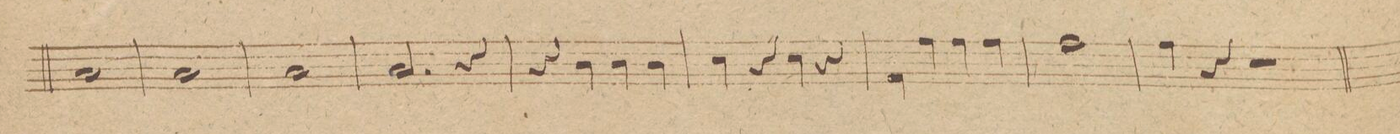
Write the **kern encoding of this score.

**kern	**dynam
*I"Baſso.	*
*clefF4	*
*k[]	*
*met(c|)	*
*M2/2	*
1C	.
=97	=97
1C	.
=98	=98
1C	.
=99	=99
2.C/	.
4r	.
=100	=100
4r	.
4D\	.
4D\	.
4D\	.
=101	=101
4E\	.
4r	.
4E\	.
4r	.
=102	=102
4AA\	.
4A\	.
4A\	.
4A\	.
=103	=103
1A	.
=104	=104
4A\	.
4r	.
2r	.
=105	=105
*-	*-
